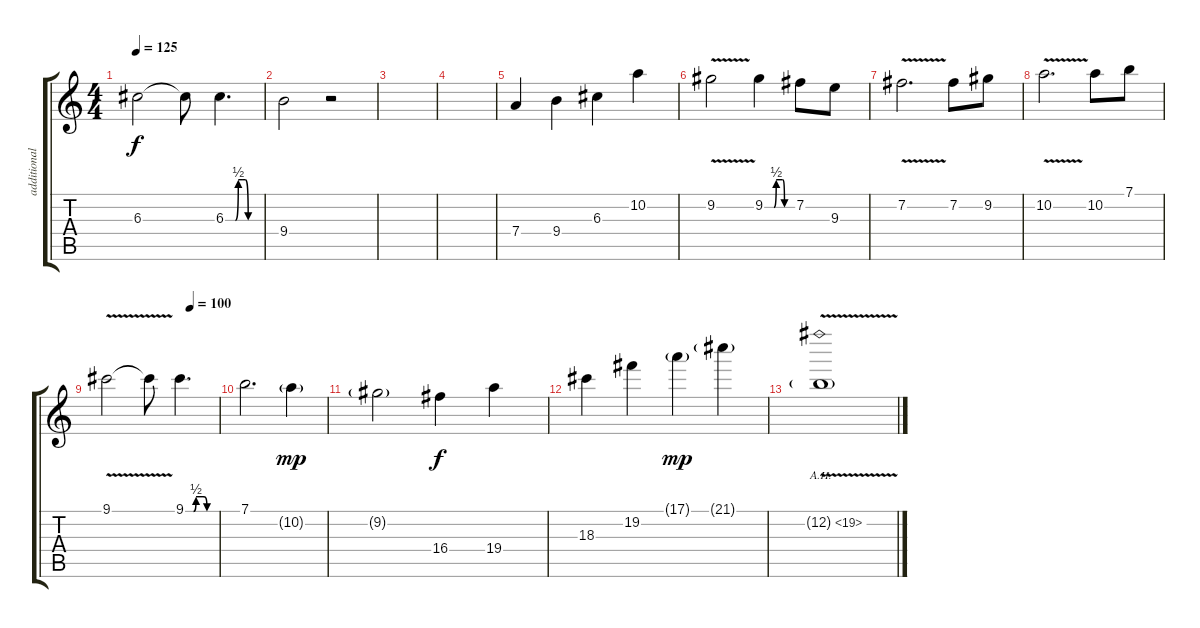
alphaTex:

\track ("additional guitar" "additional") {instrument overdrivenguitar}
\staff {score tabs}
\tuning (E4 B3 G3 D3 A2 E2) {hide}
\ts (4 4)
\tempo 125
\clef g2
\ks c
6.3.2{dy f} 6.3{t}.8 6.3{be (custom 0 0 10 0 17 0 22 2 30 2 34 2 39 0 50 0 60 0)}.4{d} |
9.4.2 r.2 |
|
|
7.4.4 9.4.4 6.3.4 10.2.4 |
9.2{v}.2 9.2{be (custom 0 0 10 0 20 0 25 2 39 2 43 0 60 0)}.4 7.2.8 9.3.8 |
7.2{v}.2{d} 7.2.8 9.2.8 |
10.2{v}.2{d} 10.2.8 7.1.8 |
\tempo (100 0.75)
9.1{v}.2 9.1{t}.8 9.1{be (custom 0 0 10 0 16 0 21 2 35 2 37 2 43 0 60 0)}.4{d} |
7.1.2{d} 10.2{g}.4{dy mp} |
9.2{g}.2 16.4.4{dy f} 19.4.4 |
18.3.4 19.2.4 17.1{g}.4{dy mp} 21.1{g}.4 |
12.2{ah 7 v g}.1
